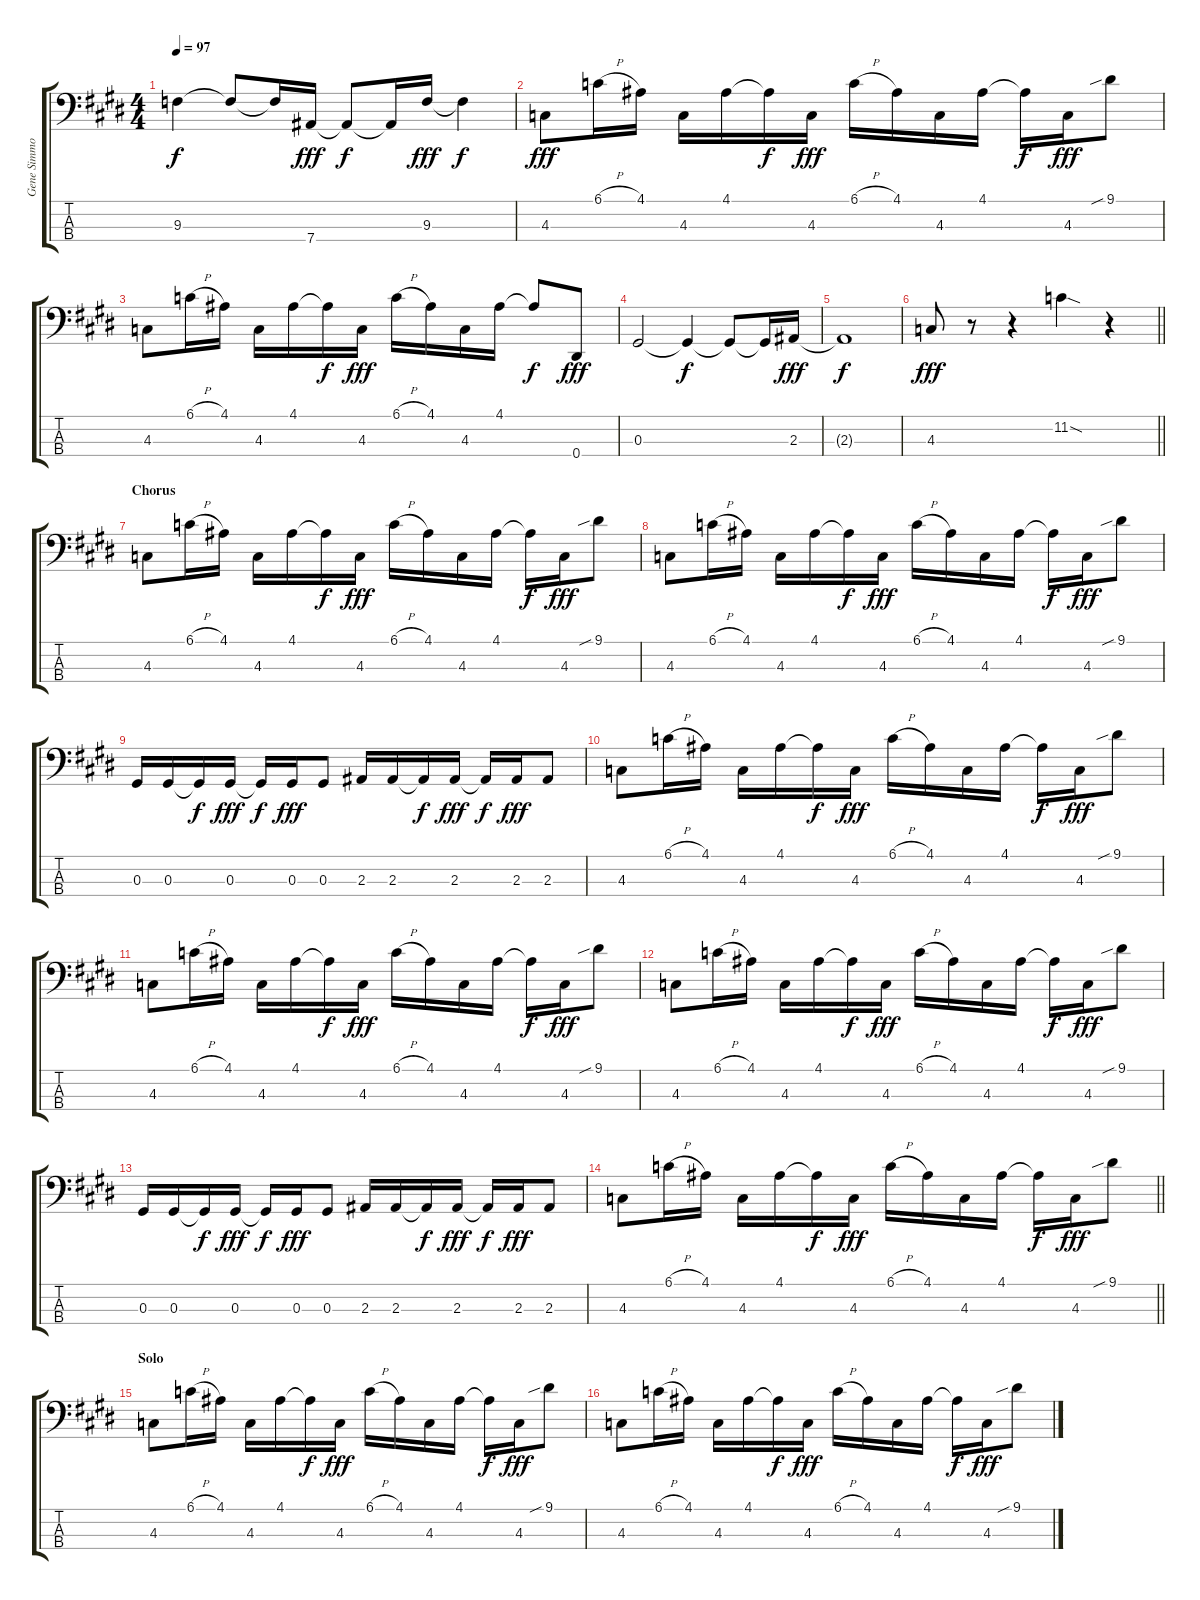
\track ("Gene Simmons" "Gene Simmo") {instrument electricbassfinger}
\staff {score tabs}
\tuning (Gb2 Db2 Ab1 Eb1) {hide}
\ts (4 4)
\tempo 97
\clef f4
\ks c#minor
9.3{t}.4{dy f} 9.3{t}.8 9.3{t}.16 7.4.16{dy fff} 7.4{t}.8{dy f} 7.4{t}.16 9.3.16{dy fff} 9.3{t}.4{dy f} |
4.3.8{dy fff} 6.1{h}.16 4.1.16 4.3.16 4.1.16 4.1{t}.16{dy f} 4.3.16{dy fff} 6.1{h}.16 4.1.16 4.3.16 4.1.16 4.1{t}.16{dy f} 4.3.16{dy fff} 9.1{sib}.8 |
4.3.8 6.1{h}.16 4.1.16 4.3.16 4.1.16 4.1{t}.16{dy f} 4.3.16{dy fff} 6.1{h}.16 4.1.16 4.3.16 4.1.16 4.1{t}.8{dy f} 0.4.8{dy fff} |
0.3.2 0.3{t}.4{dy f} 0.3{t}.8 0.3{t}.16 2.3.16{dy fff} |
2.3{t}.1{dy f} |
\barLineRight lightlight
4.3.8{dy fff} r.8 r.4 11.2{sod}.4 r.4 |
\section ("" "Chorus")
4.3.8 6.1{h}.16 4.1.16 4.3.16 4.1.16 4.1{t}.16{dy f} 4.3.16{dy fff} 6.1{h}.16 4.1.16 4.3.16 4.1.16 4.1{t}.16{dy f} 4.3.16{dy fff} 9.1{sib}.8 |
4.3.8 6.1{h}.16 4.1.16 4.3.16 4.1.16 4.1{t}.16{dy f} 4.3.16{dy fff} 6.1{h}.16 4.1.16 4.3.16 4.1.16 4.1{t}.16{dy f} 4.3.16{dy fff} 9.1{sib}.8 |
0.3.16 0.3.16 0.3{t}.16{dy f} 0.3.16{dy fff} 0.3{t}.16{dy f} 0.3.16{dy fff} 0.3.8 2.3.16 2.3.16 2.3{t}.16{dy f} 2.3.16{dy fff} 2.3{t}.16{dy f} 2.3.16{dy fff} 2.3.8 |
4.3.8 6.1{h}.16 4.1.16 4.3.16 4.1.16 4.1{t}.16{dy f} 4.3.16{dy fff} 6.1{h}.16 4.1.16 4.3.16 4.1.16 4.1{t}.16{dy f} 4.3.16{dy fff} 9.1{sib}.8 |
4.3.8 6.1{h}.16 4.1.16 4.3.16 4.1.16 4.1{t}.16{dy f} 4.3.16{dy fff} 6.1{h}.16 4.1.16 4.3.16 4.1.16 4.1{t}.16{dy f} 4.3.16{dy fff} 9.1{sib}.8 |
4.3.8 6.1{h}.16 4.1.16 4.3.16 4.1.16 4.1{t}.16{dy f} 4.3.16{dy fff} 6.1{h}.16 4.1.16 4.3.16 4.1.16 4.1{t}.16{dy f} 4.3.16{dy fff} 9.1{sib}.8 |
0.3.16 0.3.16 0.3{t}.16{dy f} 0.3.16{dy fff} 0.3{t}.16{dy f} 0.3.16{dy fff} 0.3.8 2.3.16 2.3.16 2.3{t}.16{dy f} 2.3.16{dy fff} 2.3{t}.16{dy f} 2.3.16{dy fff} 2.3.8 |
\barLineRight lightlight
4.3.8 6.1{h}.16 4.1.16 4.3.16 4.1.16 4.1{t}.16{dy f} 4.3.16{dy fff} 6.1{h}.16 4.1.16 4.3.16 4.1.16 4.1{t}.16{dy f} 4.3.16{dy fff} 9.1{sib}.8 |
\section ("" "Solo")
4.3.8 6.1{h}.16 4.1.16 4.3.16 4.1.16 4.1{t}.16{dy f} 4.3.16{dy fff} 6.1{h}.16 4.1.16 4.3.16 4.1.16 4.1{t}.16{dy f} 4.3.16{dy fff} 9.1{sib}.8 |
4.3.8 6.1{h}.16 4.1.16 4.3.16 4.1.16 4.1{t}.16{dy f} 4.3.16{dy fff} 6.1{h}.16 4.1.16 4.3.16 4.1.16 4.1{t}.16{dy f} 4.3.16{dy fff} 9.1{sib}.8
